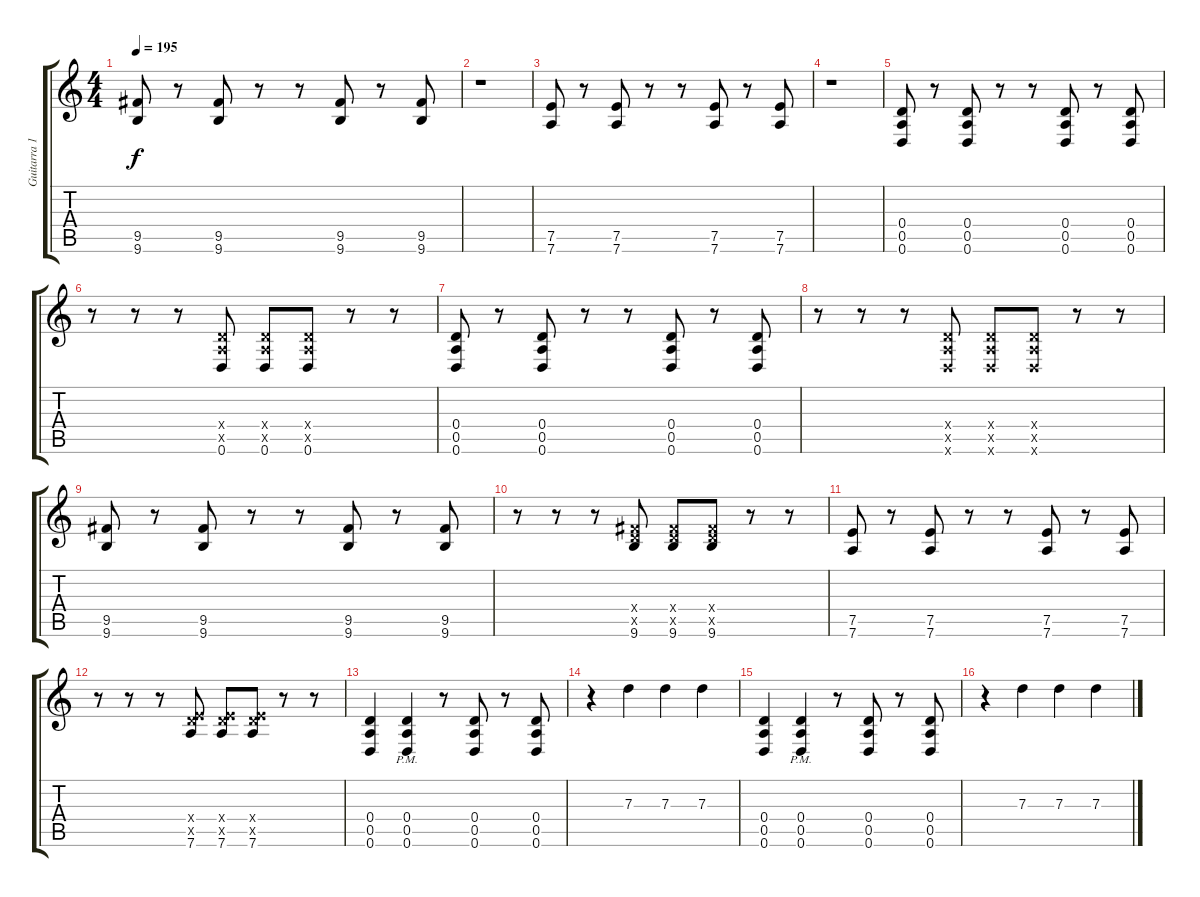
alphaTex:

\track ("Guitarra 1" "Guitarra 1") {instrument distortionguitar}
\staff {score tabs}
\tuning (E4 B3 G3 D3 A2 D2) {hide}
\ts (4 4)
\tempo 195
\clef g2
\ks c
(9.5 9.6).8{dy f} r.8 (9.5 9.6).8 r.8 r.8 (9.5 9.6).8 r.8 (9.5 9.6).8 |
r.1 |
(7.5 7.6).8 r.8 (7.5 7.6).8 r.8 r.8 (7.5 7.6).8 r.8 (7.5 7.6).8 |
r.1 |
(0.4 0.5 0.6).8 r.8 (0.4 0.5 0.6).8 r.8 r.8 (0.4 0.5 0.6).8 r.8 (0.4 0.5 0.6).8 |
r.8 r.8 r.8 (0.4{x} 0.5{x} 0.6).8 (0.4{x} 0.5{x} 0.6).8 (0.4{x} 0.5{x} 0.6).8 r.8 r.8 |
(0.4 0.5 0.6).8 r.8 (0.4 0.5 0.6).8 r.8 r.8 (0.4 0.5 0.6).8 r.8 (0.4 0.5 0.6).8 |
r.8 r.8 r.8 (0.4{x} 0.5{x} 0.6{x}).8 (0.4{x} 0.5{x} 0.6{x}).8 (0.4{x} 0.5{x} 0.6{x}).8 r.8 r.8 |
(9.5 9.6).8 r.8 (9.5 9.6).8 r.8 r.8 (9.5 9.6).8 r.8 (9.5 9.6).8 |
r.8 r.8 r.8 (0.4{x} 9.5{x} 9.6).8 (0.4{x} 9.5{x} 9.6).8 (0.4{x} 9.5{x} 9.6).8 r.8 r.8 |
(7.5 7.6).8 r.8 (7.5 7.6).8 r.8 r.8 (7.5 7.6).8 r.8 (7.5 7.6).8 |
r.8 r.8 r.8 (0.4{x} 7.5{x} 7.6).8 (0.4{x} 7.5{x} 7.6).8 (0.4{x} 7.5{x} 7.6).8 r.8 r.8 |
(0.4 0.5 0.6).4 (0.4 0.5{pm} 0.6).4 r.8 (0.4 0.5 0.6).8 r.8 (0.4 0.5 0.6).8 |
r.4 7.3.4 7.3.4 7.3.4 |
(0.4 0.5 0.6).4 (0.4 0.5{pm} 0.6).4 r.8 (0.4 0.5 0.6).8 r.8 (0.4 0.5 0.6).8 |
r.4 7.3.4 7.3.4 7.3.4
